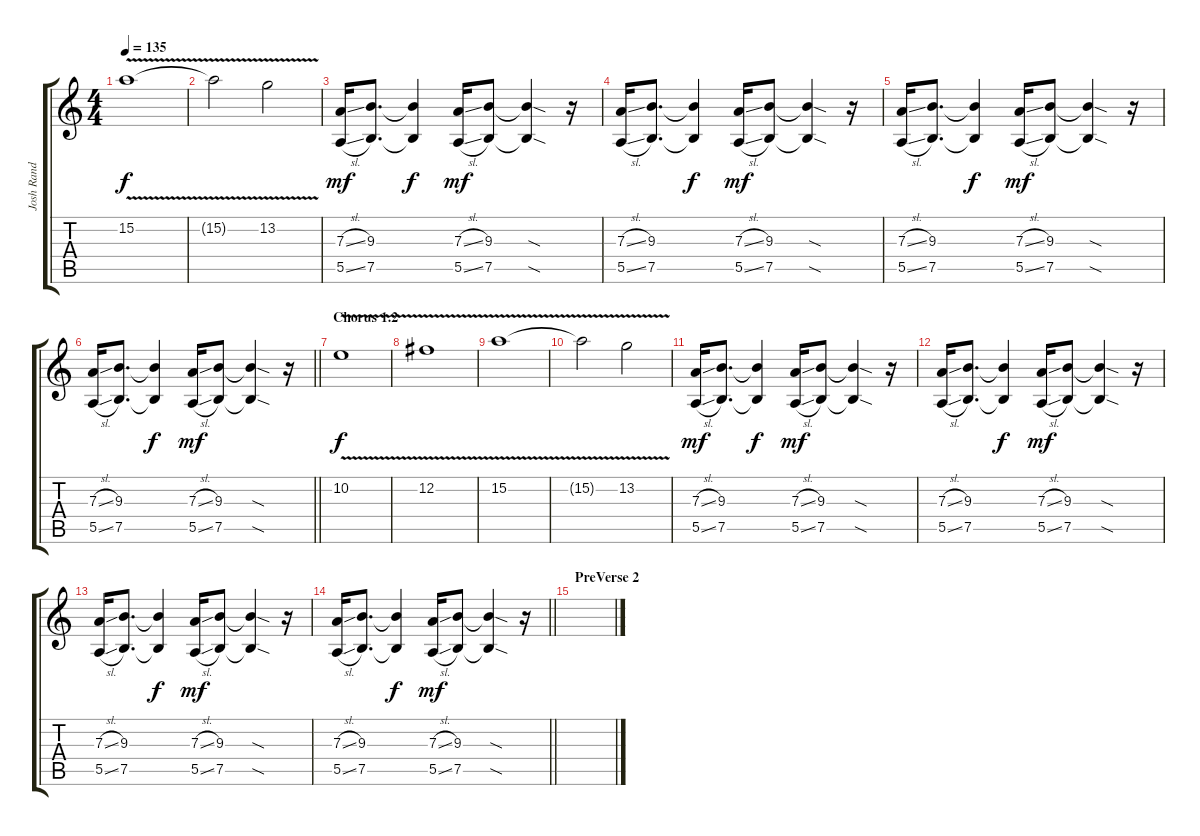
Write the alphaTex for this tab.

\track ("Josh Rand (Solo)" "Josh Rand ") {instrument distortionguitar}
\staff {score tabs}
\tuning (B3 Gb3 D3 A2 E2 B1) {hide}
\ts (4 4)
\tempo 135
\clef g2
\ks c
15.2{v}.1{dy f} |
15.2{t}.2 13.2{v}.2 |
(7.3{sl} 5.5{sl}).16{dy mf} (9.3 7.5).8{d} (9.3{t} 7.5{t}).4{dy f} (7.3{sl} 5.5{sl}).16{dy mf} (9.3 7.5).8 (9.3{sod t} 7.5{sod t}).4 r.16 |
(7.3{sl} 5.5{sl}).16 (9.3 7.5).8{d} (9.3{t} 7.5{t}).4{dy f} (7.3{sl} 5.5{sl}).16{dy mf} (9.3 7.5).8 (9.3{sod t} 7.5{sod t}).4 r.16 |
(7.3{sl} 5.5{sl}).16 (9.3 7.5).8{d} (9.3{t} 7.5{t}).4{dy f} (7.3{sl} 5.5{sl}).16{dy mf} (9.3 7.5).8 (9.3{sod t} 7.5{sod t}).4 r.16 |
\barLineRight lightlight
(7.3{sl} 5.5{sl}).16 (9.3 7.5).8{d} (9.3{t} 7.5{t}).4{dy f} (7.3{sl} 5.5{sl}).16{dy mf} (9.3 7.5).8 (9.3{sod t} 7.5{sod t}).4 r.16 |
\section ("" "Chorus 1.2")
10.2{v}.1{dy f} |
12.2{v}.1 |
15.2{v}.1 |
15.2{t}.2 13.2{v}.2 |
(7.3{sl} 5.5{sl}).16{dy mf} (9.3 7.5).8{d} (9.3{t} 7.5{t}).4{dy f} (7.3{sl} 5.5{sl}).16{dy mf} (9.3 7.5).8 (9.3{sod t} 7.5{sod t}).4 r.16 |
(7.3{sl} 5.5{sl}).16 (9.3 7.5).8{d} (9.3{t} 7.5{t}).4{dy f} (7.3{sl} 5.5{sl}).16{dy mf} (9.3 7.5).8 (9.3{sod t} 7.5{sod t}).4 r.16 |
(7.3{sl} 5.5{sl}).16 (9.3 7.5).8{d} (9.3{t} 7.5{t}).4{dy f} (7.3{sl} 5.5{sl}).16{dy mf} (9.3 7.5).8 (9.3{sod t} 7.5{sod t}).4 r.16 |
\barLineRight lightlight
(7.3{sl} 5.5{sl}).16 (9.3 7.5).8{d} (9.3{t} 7.5{t}).4{dy f} (7.3{sl} 5.5{sl}).16{dy mf} (9.3 7.5).8 (9.3{sod t} 7.5{sod t}).4 r.16 |
\section ("" "PreVerse 2")
